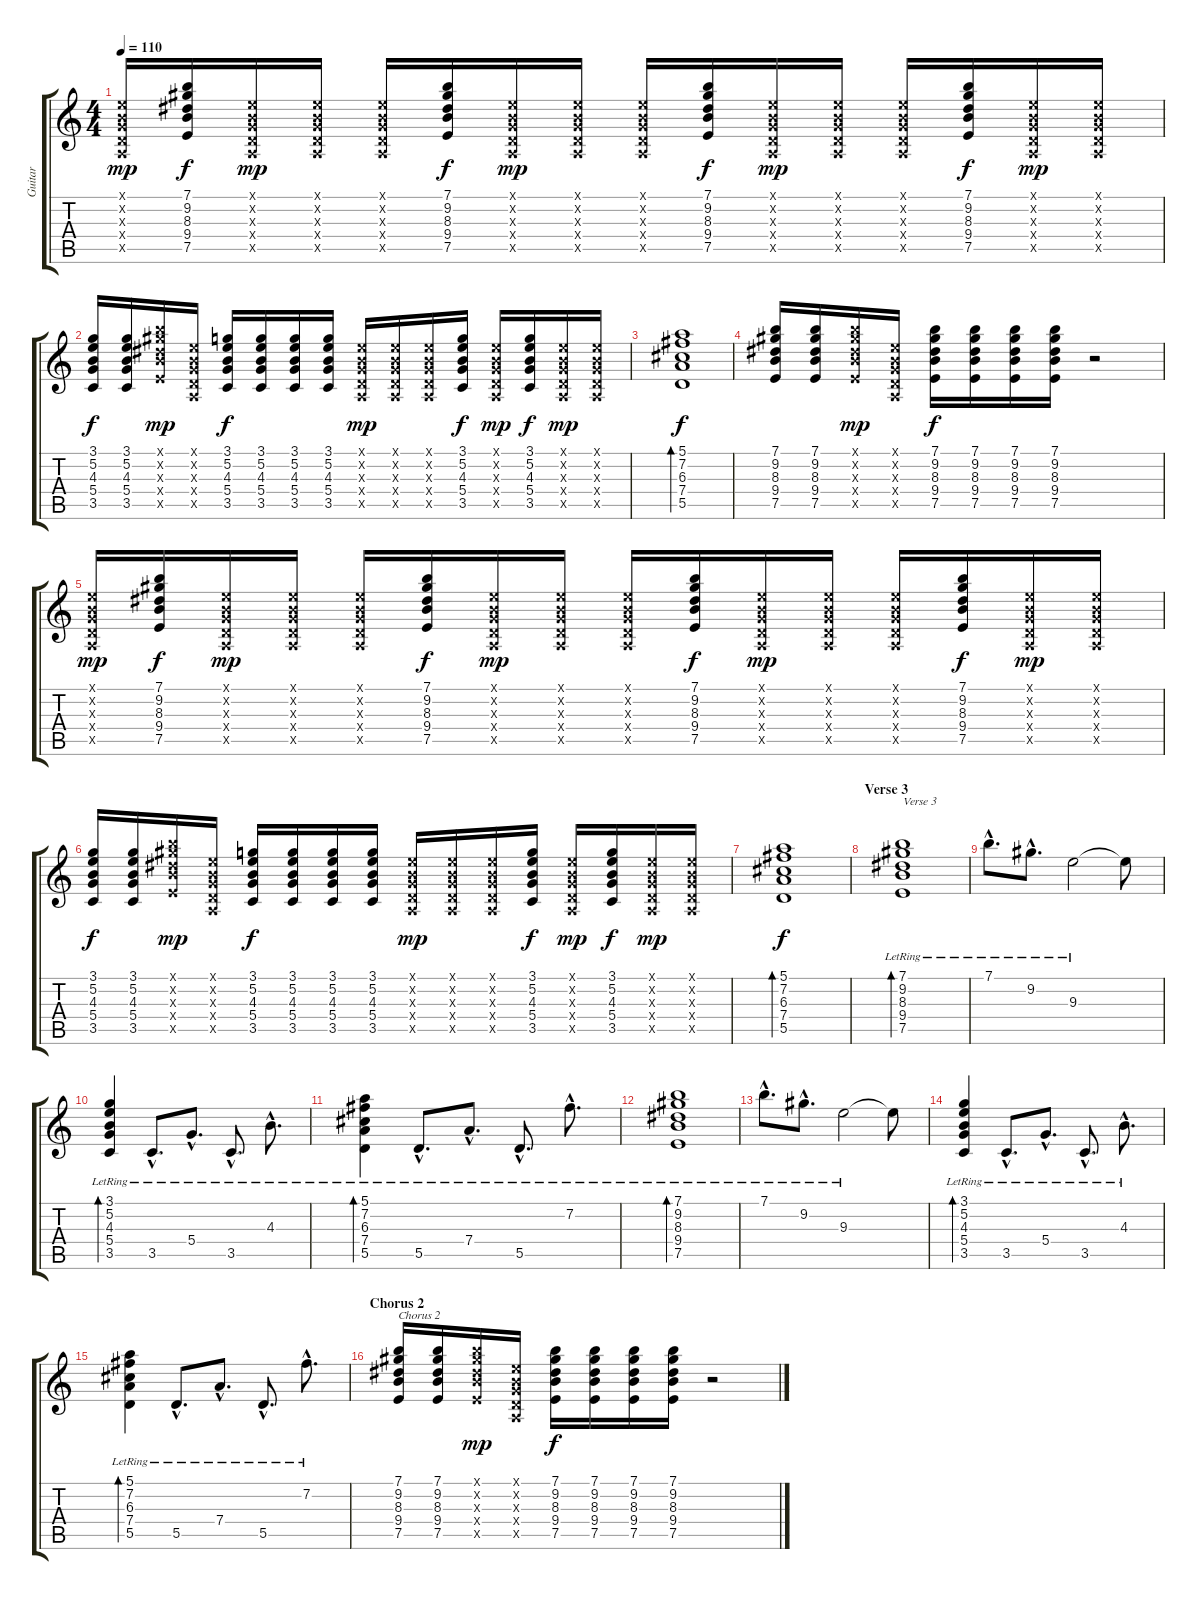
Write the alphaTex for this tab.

\track ("Guitar" "Guitar") {instrument electricguitarclean}
\staff {score tabs}
\tuning (E4 B3 G3 D3 A2 E2) {hide}
\ts (4 4)
\tempo 110
\clef g2
\ks c
(0.1{x} 0.2{x} 0.3{x} 0.4{x} 0.5{x}).16{dy mp instrument electricguitarjazz} (7.1 9.2 8.3 9.4 7.5).16{dy f instrument electricguitarclean} (0.1{x} 0.2{x} 0.3{x} 0.4{x} 0.5{x}).16{dy mp instrument electricguitarjazz} (0.1{x} 0.2{x} 0.3{x} 0.4{x} 0.5{x}).16 (0.1{x} 0.2{x} 0.3{x} 0.4{x} 0.5{x}).16 (7.1 9.2 8.3 9.4 7.5).16{dy f instrument electricguitarclean} (0.1{x} 0.2{x} 0.3{x} 0.4{x} 0.5{x}).16{dy mp instrument electricguitarjazz} (0.1{x} 0.2{x} 0.3{x} 0.4{x} 0.5{x}).16 (0.1{x} 0.2{x} 0.3{x} 0.4{x} 0.5{x}).16 (7.1 9.2 8.3 9.4 7.5).16{dy f instrument electricguitarclean} (0.1{x} 0.2{x} 0.3{x} 0.4{x} 0.5{x}).16{dy mp instrument electricguitarjazz} (0.1{x} 0.2{x} 0.3{x} 0.4{x} 0.5{x}).16 (0.1{x} 0.2{x} 0.3{x} 0.4{x} 0.5{x}).16 (7.1 9.2 8.3 9.4 7.5).16{dy f instrument electricguitarclean} (0.1{x} 0.2{x} 0.3{x} 0.4{x} 0.5{x}).16{dy mp instrument electricguitarjazz} (0.1{x} 0.2{x} 0.3{x} 0.4{x} 0.5{x}).16 |
(3.1 5.2 4.3 5.4 3.5).16{dy f instrument electricguitarclean} (3.1 5.2 4.3 5.4 3.5).16 (7.1{x} 9.2{x} 8.3{x} 9.4{x} 7.5{x}).16{dy mp instrument electricguitarjazz} (0.1{x} 0.2{x} 0.3{x} 0.4{x} 0.5{x}).16 (3.1 5.2 4.3 5.4 3.5).16{dy f instrument electricguitarclean} (3.1 5.2 4.3 5.4 3.5).16 (3.1 5.2 4.3 5.4 3.5).16 (3.1 5.2 4.3 5.4 3.5).16 (0.1{x} 0.2{x} 0.3{x} 0.4{x} 0.5{x}).16{dy mp instrument electricguitarjazz} (0.1{x} 0.2{x} 0.3{x} 0.4{x} 0.5{x}).16 (0.1{x} 0.2{x} 0.3{x} 0.4{x} 0.5{x}).16 (3.1 5.2 4.3 5.4 3.5).16{dy f instrument electricguitarclean} (0.1{x} 0.2{x} 0.3{x} 0.4{x} 0.5{x}).16{dy mp instrument electricguitarjazz} (3.1 5.2 4.3 5.4 3.5).16{dy f instrument electricguitarclean} (0.1{x} 0.2{x} 0.3{x} 0.4{x} 0.5{x}).16{dy mp instrument electricguitarjazz} (0.1{x} 0.2{x} 0.3{x} 0.4{x} 0.5{x}).16 |
(5.1 7.2 6.3 7.4 5.5).1{bd 480 dy f instrument electricguitarclean} |
(7.1 9.2 8.3 9.4 7.5).16 (7.1 9.2 8.3 9.4 7.5).16 (7.1{x} 9.2{x} 8.3{x} 9.4{x} 7.5{x}).16{dy mp instrument electricguitarjazz} (0.1{x} 0.2{x} 0.3{x} 0.4{x} 0.5{x}).16 (7.1 9.2 8.3 9.4 7.5).16{dy f instrument electricguitarclean} (7.1 9.2 8.3 9.4 7.5).16 (7.1 9.2 8.3 9.4 7.5).16 (7.1 9.2 8.3 9.4 7.5).16 r.2 |
(0.1{x} 0.2{x} 0.3{x} 0.4{x} 0.5{x}).16{dy mp instrument electricguitarjazz} (7.1 9.2 8.3 9.4 7.5).16{dy f instrument electricguitarclean} (0.1{x} 0.2{x} 0.3{x} 0.4{x} 0.5{x}).16{dy mp instrument electricguitarjazz} (0.1{x} 0.2{x} 0.3{x} 0.4{x} 0.5{x}).16 (0.1{x} 0.2{x} 0.3{x} 0.4{x} 0.5{x}).16 (7.1 9.2 8.3 9.4 7.5).16{dy f instrument electricguitarclean} (0.1{x} 0.2{x} 0.3{x} 0.4{x} 0.5{x}).16{dy mp instrument electricguitarjazz} (0.1{x} 0.2{x} 0.3{x} 0.4{x} 0.5{x}).16 (0.1{x} 0.2{x} 0.3{x} 0.4{x} 0.5{x}).16 (7.1 9.2 8.3 9.4 7.5).16{dy f instrument electricguitarclean} (0.1{x} 0.2{x} 0.3{x} 0.4{x} 0.5{x}).16{dy mp instrument electricguitarjazz} (0.1{x} 0.2{x} 0.3{x} 0.4{x} 0.5{x}).16 (0.1{x} 0.2{x} 0.3{x} 0.4{x} 0.5{x}).16 (7.1 9.2 8.3 9.4 7.5).16{dy f instrument electricguitarclean} (0.1{x} 0.2{x} 0.3{x} 0.4{x} 0.5{x}).16{dy mp instrument electricguitarjazz} (0.1{x} 0.2{x} 0.3{x} 0.4{x} 0.5{x}).16 |
(3.1 5.2 4.3 5.4 3.5).16{dy f instrument electricguitarclean} (3.1 5.2 4.3 5.4 3.5).16 (7.1{x} 9.2{x} 8.3{x} 9.4{x} 7.5{x}).16{dy mp instrument electricguitarjazz} (0.1{x} 0.2{x} 0.3{x} 0.4{x} 0.5{x}).16 (3.1 5.2 4.3 5.4 3.5).16{dy f instrument electricguitarclean} (3.1 5.2 4.3 5.4 3.5).16 (3.1 5.2 4.3 5.4 3.5).16 (3.1 5.2 4.3 5.4 3.5).16 (0.1{x} 0.2{x} 0.3{x} 0.4{x} 0.5{x}).16{dy mp instrument electricguitarjazz} (0.1{x} 0.2{x} 0.3{x} 0.4{x} 0.5{x}).16 (0.1{x} 0.2{x} 0.3{x} 0.4{x} 0.5{x}).16 (3.1 5.2 4.3 5.4 3.5).16{dy f instrument electricguitarclean} (0.1{x} 0.2{x} 0.3{x} 0.4{x} 0.5{x}).16{dy mp instrument electricguitarjazz} (3.1 5.2 4.3 5.4 3.5).16{dy f instrument electricguitarclean} (0.1{x} 0.2{x} 0.3{x} 0.4{x} 0.5{x}).16{dy mp instrument electricguitarjazz} (0.1{x} 0.2{x} 0.3{x} 0.4{x} 0.5{x}).16 |
(5.1 7.2 6.3 7.4 5.5).1{bd 480 dy f instrument electricguitarclean} |
\section ("" "Verse 3")
(7.1{lr} 9.2{lr} 8.3{lr} 9.4{lr} 7.5{lr}).1{bd 480 txt "Verse 3"} |
7.1{hac lr}.8{d} 9.2{hac lr}.8{d} 9.3{lr}.2 9.3{t}.8 |
(3.1{lr} 5.2{lr} 4.3{lr} 5.4{lr} 3.5{lr}).4{bd 480} 3.5{hac lr}.8{d} 5.4{hac lr}.8{d} 3.5{hac lr}.8{d} 4.3{hac lr}.8{d} |
(5.1{lr} 7.2{lr} 6.3{lr} 7.4{lr} 5.5{lr}).4{bd 480} 5.5{hac lr}.8{d} 7.4{hac lr}.8{d} 5.5{hac lr}.8{d} 7.2{hac lr}.8{d} |
(7.1{lr} 9.2{lr} 8.3{lr} 9.4{lr} 7.5{lr}).1{bd 480} |
7.1{hac lr}.8{d} 9.2{hac lr}.8{d} 9.3{lr}.2 9.3{t}.8 |
(3.1{lr} 5.2{lr} 4.3{lr} 5.4{lr} 3.5{lr}).4{bd 480} 3.5{hac lr}.8{d} 5.4{hac lr}.8{d} 3.5{hac lr}.8{d} 4.3{hac lr}.8{d} |
(5.1{lr} 7.2{lr} 6.3{lr} 7.4{lr} 5.5{lr}).4{bd 480} 5.5{hac lr}.8{d} 7.4{hac lr}.8{d} 5.5{hac lr}.8{d} 7.2{hac lr}.8{d} |
\section ("" "Chorus 2")
(7.1 9.2 8.3 9.4 7.5).16{txt "Chorus 2"} (7.1 9.2 8.3 9.4 7.5).16 (7.1{x} 9.2{x} 8.3{x} 9.4{x} 7.5{x}).16{dy mp instrument electricguitarjazz} (0.1{x} 0.2{x} 0.3{x} 0.4{x} 0.5{x}).16 (7.1 9.2 8.3 9.4 7.5).16{dy f instrument electricguitarclean} (7.1 9.2 8.3 9.4 7.5).16 (7.1 9.2 8.3 9.4 7.5).16 (7.1 9.2 8.3 9.4 7.5).16 r.2
